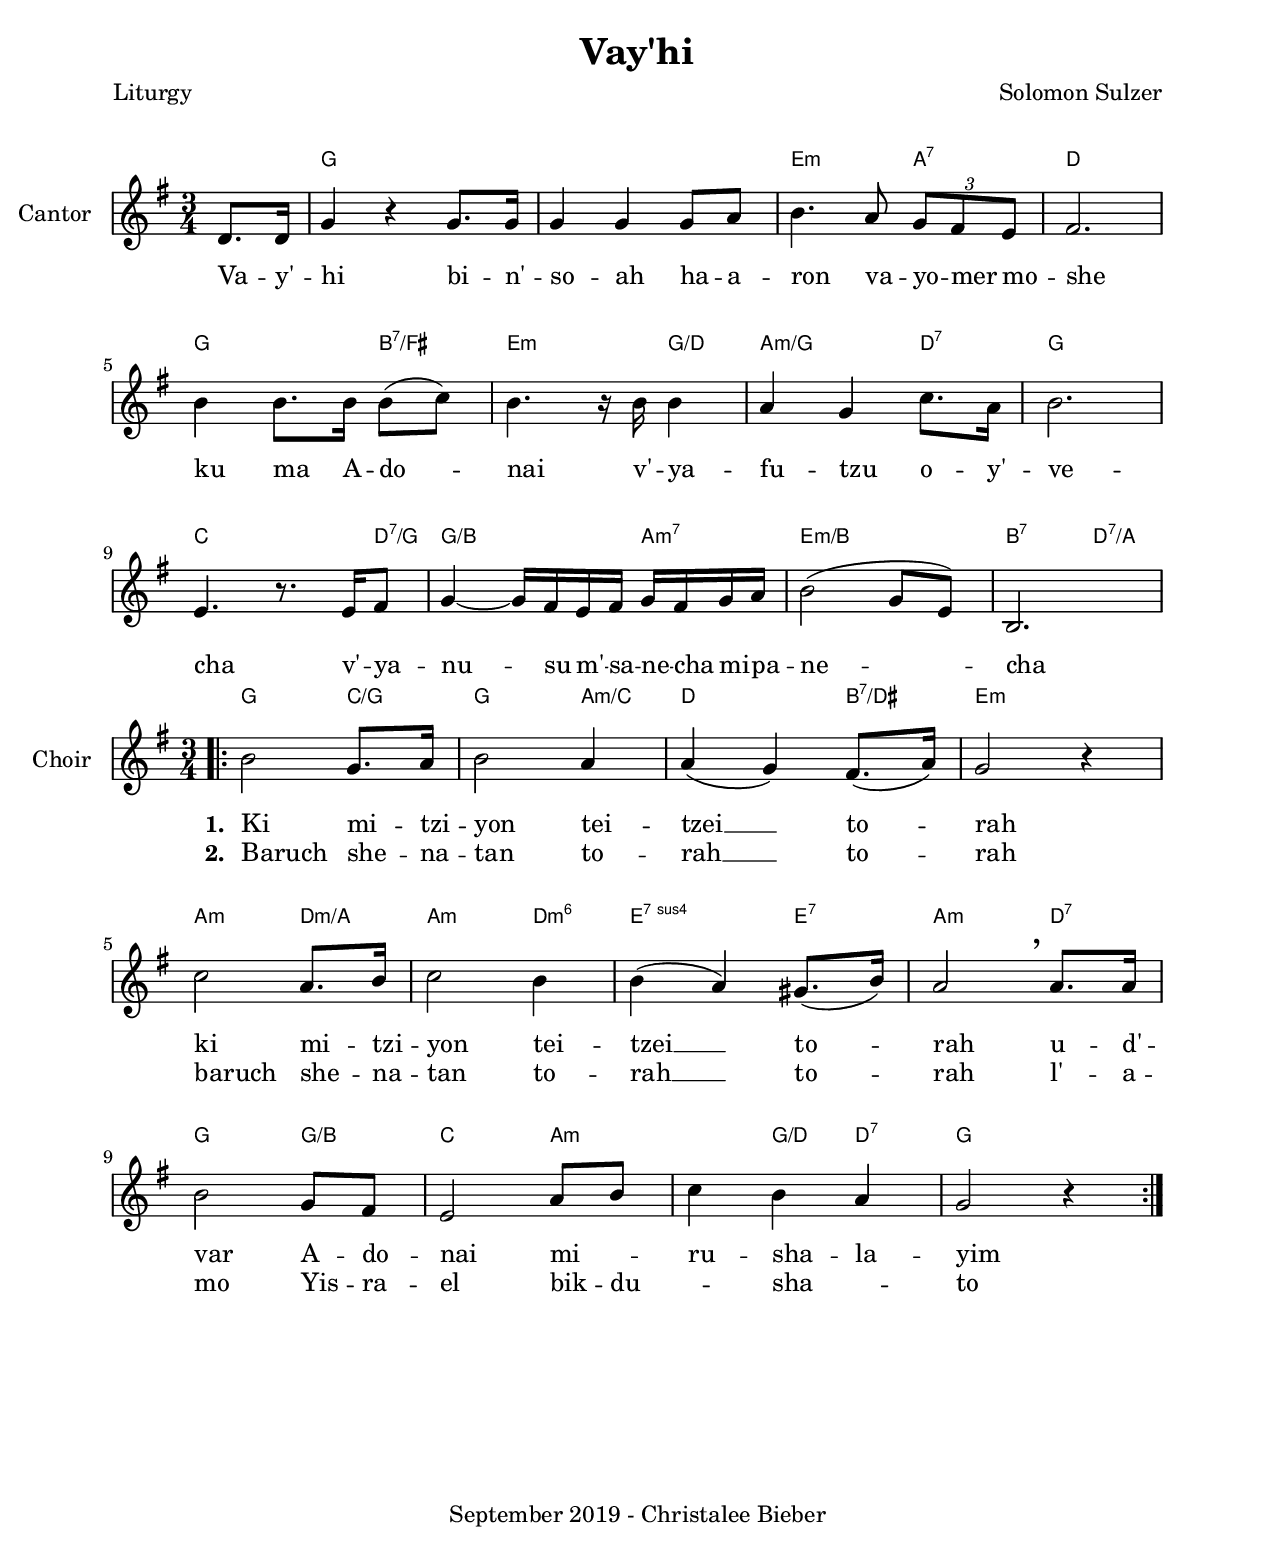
%{ TODO fix midi output %}
%{ Christalee Bieber
cbieber@alum.mit.edu
September 2019 %}

\paper {
	system-system-spacing.minimum-distance = #8
	system-system-spacing.padding = #4
	markup-system-spacing.minimum-distance = #8
	markup-system-spacing.padding = #4
	markup-markup-spacing.minimum-distance = #8
	score-markup-spacing.padding = #4
	#(set-paper-size "letter")
	left-margin = 0.75\in
	right-margin = 0.75\in
	top-margin = 0.5\in
	bottom-margin = 0.5\in
	indent = #0
}

\header {
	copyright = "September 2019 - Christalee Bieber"
}

\layout {
  \context {
    \Lyrics
    \override VerticalAxisGroup.nonstaff-relatedstaff-spacing.padding = #2
		\override LyricText.self-alignment-X = #LEFT
  }
  \context {
    \Score
		\numericTimeSignature
    \override RehearsalMark.padding = #3
		\override RehearsalMark.self-alignment-X = #LEFT
		\override SystemStartBar.collapse-height = #4
		\override MetronomeMark.outside-staff-priority = #10000
		\override MetronomeMark.extra-offset = #'(-8 . 2)
  }
  \context {
    \ChordNames
    chordChanges = ##t
    \override ChordName.font-size = #-1
		\override VerticalAxisGroup.nonstaff-relatedstaff-spacing.padding = #2
  }
  \context {
    \Voice
    \override BreathingSign.Y-offset = #3.5
    \dynamicUp
		\override TextScript.staff-padding = #1
  }
	\context {
		\Staff
		\override InstrumentName.padding = #2
	}
}

\midi { \tempo 4 = 90 }

#(define-markup-list-command (cantor layout props text) (markup-list?)
	(interpret-markup-list layout props
		#{\markuplist {
			\hspace #6
			\box {
				\pad-markup #1 {
					\fontsize #2 {
						\wordwrap {
							{ \bold Cantor: } { #text }
						}
					}
				}
			}
		}
		#}
	)
)


\header {
	title = "Vay'hi"
	composer = "Solomon Sulzer"
	poet = "Liturgy"
}

cantor_h = \chordmode {
	\partial 4 s4 | g2. | g2. | e2:m a4:7 | d2. | g2 b4:7/fis | e2:m g4/d | a2:m/g d4:7 | g2. | c2 c8 d8:7/g | g2/b a4:m7 | e2.:m/b | b2:7 d4:7/a |
}

cantor_m =  \relative c' {
	\set Staff.vocalName = #"Cantor"

	\partial 4 d8. d16 | g4 r4 g8. g16 | g4 g4 g8 a | b4. a8 \tuplet 3/2 { g fis e } | fis2. | \break
	b4 b8. b16 b8( c8) | b4. r16 b16 b4 | a g c8. a16 | b2. | \break
	e,4. r8. e16 fis8 | g4~ g16 fis e fis g fis g a | b2( g8 e8) | b2. | \break
}

cantor_l = \lyricmode {
	Va -- y' -- | hi bi -- n' -- | so -- ah ha -- a -- | ron va -- yo -- mer mo -- | she | ku ma A -- do -- | nai v' -- ya -- | fu -- tzu o -- y' -- | ve -- cha v' -- ya -- | nu -- su m' -- sa -- ne -- cha mi -- pa -- | ne -- | cha |
}

harmony = \chordmode {
	g2 c4/g | g2 a4:m/c | d2 b4:7/dis | e2.:m |
	a2:m d4:m/a | a2:m d4:m6 | e2:7sus4 e4:7 | a2:m d4:7 |
	g2 g4/b | c2 a2:m | g4/d d4:7 | g2.
}

melody = \relative c' {
	\set Staff.vocalName = #"Choir"

	\repeat volta 2 { \relative c'' {
		\bar ".|:" b2 g8. a16 | b2 a4 | a( g) fis8.( a16) | g2 r4 | \break
		c2 a8. b16 | c2 b4 | b( a) gis8.( b16) | a2 \breathe a8. a16 | \break
		b2 g8 fis8 | e2 a8 b | c4 b a | g2 r4 |
	}}
}

verseA = \lyricmode {
	Ki mi -- tzi -- | yon  tei -- | tzei __ to -- | rah |
	ki mi -- tzi -- | yon  tei -- | tzei __ to -- | rah  u -- d' -- |
	var A -- do -- | nai mi -- _ | ru -- sha -- la -- | yim |
}

verseB = \lyricmode {
	Baruch she -- na -- | tan to -- | rah __ to -- | rah |
	baruch she -- na -- | tan to -- | rah __ to -- | rah l' -- a -- |
	mo Yis -- ra -- | el bik -- du -- | _ sha -- _ | to |
}

\score {
	<<
	\new ChordNames { \cantor_h }
	\new Voice = "cantor" {
		\time 3/4
		\key e \minor
		\clef treble
		\cantor_m
	}

	\new Lyrics \lyricsto "cantor" { \cantor_l }
	>>
}

\score {
	<<
	\new ChordNames { \harmony }
	\new Voice = "chorus" {
		\time 3/4
		\key e \minor
		\clef treble
		\melody
	}

	\new Lyrics \lyricsto "chorus" {
		\set stanza = #"1. "
		\verseA
	}

	\new Lyrics \lyricsto "chorus" {
		\set stanza = #"2. "
		\verseB
	}
	>>
}

\layout { }
%{ \midi { } %}
